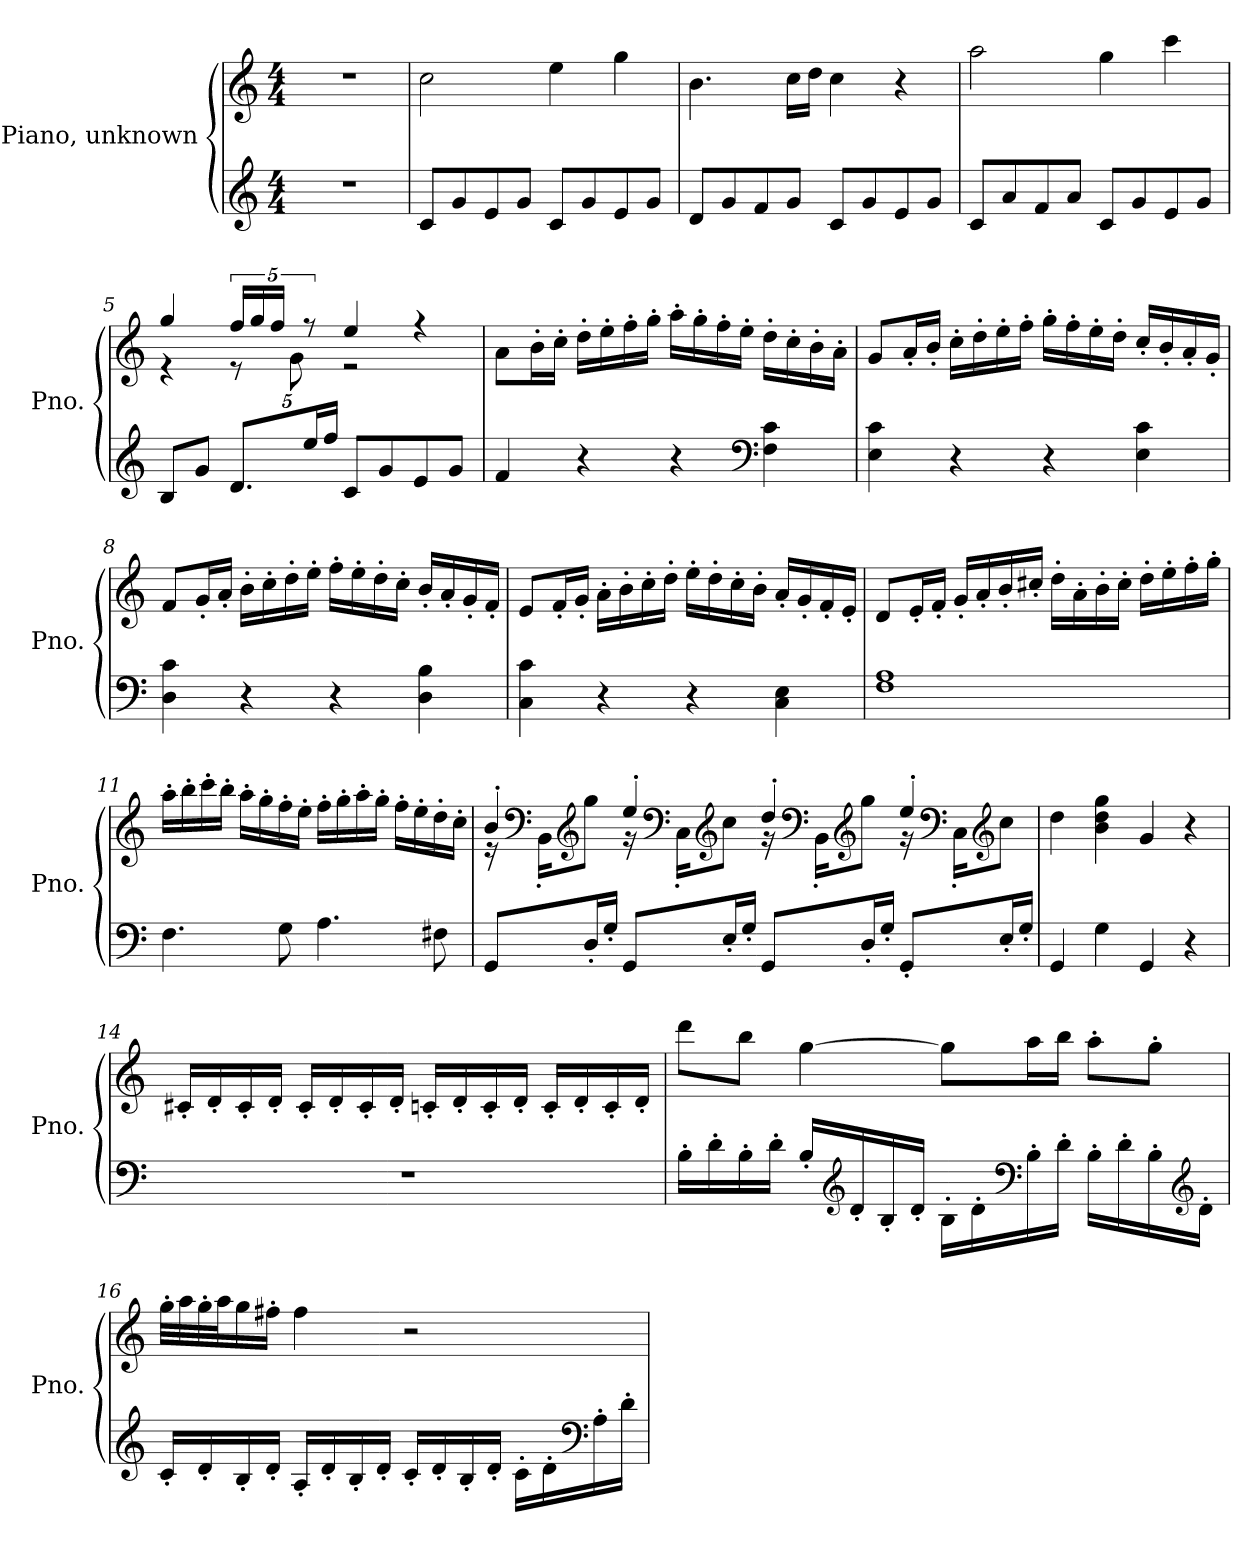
**kern	**kern
*part1	*part1
*staff2	*staff1
*I"Piano, unknown	*
*I'Pno.	*
*clefG2	*clefG2
*k[]	*k[]
*M4/4	*M4/4
*MM120	*MM120
=1	=1
1r	1r
=2	=2
8c/L	2cc\
8g/	.
8e/	.
8g/J	.
8c/L	4ee\
8g/	.
8e/	4gg\
8g/J	.
=3	=3
8d/L	4.b\
8g/	.
8f/	.
8g/J	16cc\LL
.	16dd\JJ
8c/L	4cc\
8g/	.
8e/	4r
8g/J	.
=4	=4
8c/L	2aa\
8a/	.
8f/	.
8a/J	.
8c/L	4gg\
8g/	.
8e/	4ccc\
8g/J	.
=5	=5
*	*^
8B/L	4gg/	4r
8g/J	.	.
*Xbrackettup	*	*
10.d/L	20ff/LL	8r
.	20gg/	.
.	20ff/JJ	.
.	.	8g\
20ee/L	10r	.
20ff/JJ	.	.
8c/L	4ee/	2r
8g/	.	.
8e/	4r	.
8g/J	.	.
*	*v	*v
!!LO:LB:g=z
=6	=6
4f/	8a\L
.	16b'\L
.	16cc'\JJ
4r	16dd'\LL
.	16ee'\
.	16ff'\
.	16gg'\JJ
4r	16aa'\LL
.	16gg'\
.	16ff'\
.	16ee'\JJ
*clefF4	*
4F\ 4c\	16dd'\LL
.	16cc'\
.	16b'\
.	16a'\JJ
=7	=7
4E\ 4c\	8g/L
.	16a'/L
.	16b'/JJ
4r	16cc'\LL
.	16dd'\
.	16ee'\
.	16ff'\JJ
4r	16gg'\LL
.	16ff'\
.	16ee'\
.	16dd'\JJ
4E\ 4c\	16cc'/LL
.	16b'/
.	16a'/
.	16g'/JJ
=8	=8
4D\ 4c\	8f/L
.	16g'/L
.	16a'/JJ
4r	16b'\LL
.	16cc'\
.	16dd'\
.	16ee'\JJ
4r	16ff'\LL
.	16ee'\
.	16dd'\
.	16cc'\JJ
4D\ 4B\	16b'/LL
.	16a'/
.	16g'/
.	16f'/JJ
!!LO:LB:g=z
=9	=9
4C\ 4c\	8e/L
.	16f'/L
.	16g'/JJ
4r	16a'\LL
.	16b'\
.	16cc'\
.	16dd'\JJ
4r	16ee'\LL
.	16dd'\
.	16cc'\
.	16b'\JJ
4C\ 4E\	16a'/LL
.	16g'/
.	16f'/
.	16e'/JJ
=10	=10
1F 1A	8d/L
.	16e'/L
.	16f'/JJ
.	16g'/LL
.	16a'/
.	16b'/
.	16cc#X'/JJ
.	16dd'\LL
.	16a'\
.	16b'\
.	16cc#'\JJ
.	16dd'\LL
.	16ee'\
.	16ff'\
.	16gg'\JJ
!!LO:LB:g=z
=11	=11
4.F\	16aa'\LL
.	16bb'\
.	16ccc'\
.	16bb'\JJ
.	16aa'\LL
.	16gg'\
8G\	16ff'\
.	16ee'\JJ
4.A\	16ff'\LL
.	16gg'\
.	16aa'\
.	16gg'\JJ
.	16ff'\LL
.	16ee'\
8F#X\	16dd'\
.	16cc'\JJ
=12	=12
*	*^
8GG/L	4b'/	16r
*	*clefF4	*
.	.	16BB'\KL
*	*clefG2	*
16D'/L	.	8gg\J
16G'/JJ	.	.
8GG/L	4ee'/	16r
*	*clefF4	*
.	.	16C'\KL
*	*clefG2	*
16E'/L	.	8cc\J
16G'/JJ	.	.
8GG/L	4dd'/	16r
*	*clefF4	*
.	.	16BB'\KL
*	*clefG2	*
16D'/L	.	8gg\J
16G'/JJ	.	.
8GG'/L	4ee'/	16r
*	*clefF4	*
.	.	16C'\KL
*	*clefG2	*
16E'/L	.	8cc\J
16G'/JJ	.	.
*	*v	*v
!!LO:LB:g=z
=13	=13
4GG/	4dd\
4G\	4b\ 4dd\ 4gg\
4GG/	4g/
4r	4r
=14	=14
1r	16c#X'/LL
.	16d'/
.	16c#'/
.	16d'/JJ
.	16c#'/LL
.	16d'/
.	16c#'/
.	16d'/JJ
.	16cn'/LL
.	16d'/
.	16c'/
.	16d'/JJ
.	16c'/LL
.	16d'/
.	16c'/
.	16d'/JJ
=15	=15
16B'\LL	8ddd\L
16d'\	.
16B'\	8bb\J
16d'\JJ	.
16B'/LL	[4gg\
*clefG2	*
16d'/	.
16B'/	.
16d'/JJ	.
16B'\LL	8gg\L]
16d'\	.
*clefF4	*
16B'\	16aa\L
16d'\JJ	16bb\JJ
16B'\LL	8aa'\L
16d'\	.
16B'\	8gg'\J
*clefG2	*
16d'\JJ	.
!!LO:LB:g=z
=16	=16
16c'/LL	32gg'\LLL
.	32aa\
16d'/	32gg'\
.	32aa\J
16B'/	16gg\
16d'/JJ	16ff#X'\JJ
16A'/LL	4ff#\
16d'/	.
16B'/	.
16d'/JJ	.
16c'/LL	2r
16d'/	.
16B'/	.
16d'/JJ	.
16c'\LL	.
16d'\	.
*clefF4	*
16A'\	.
16d'\JJ	.
=	=
*-	*-
